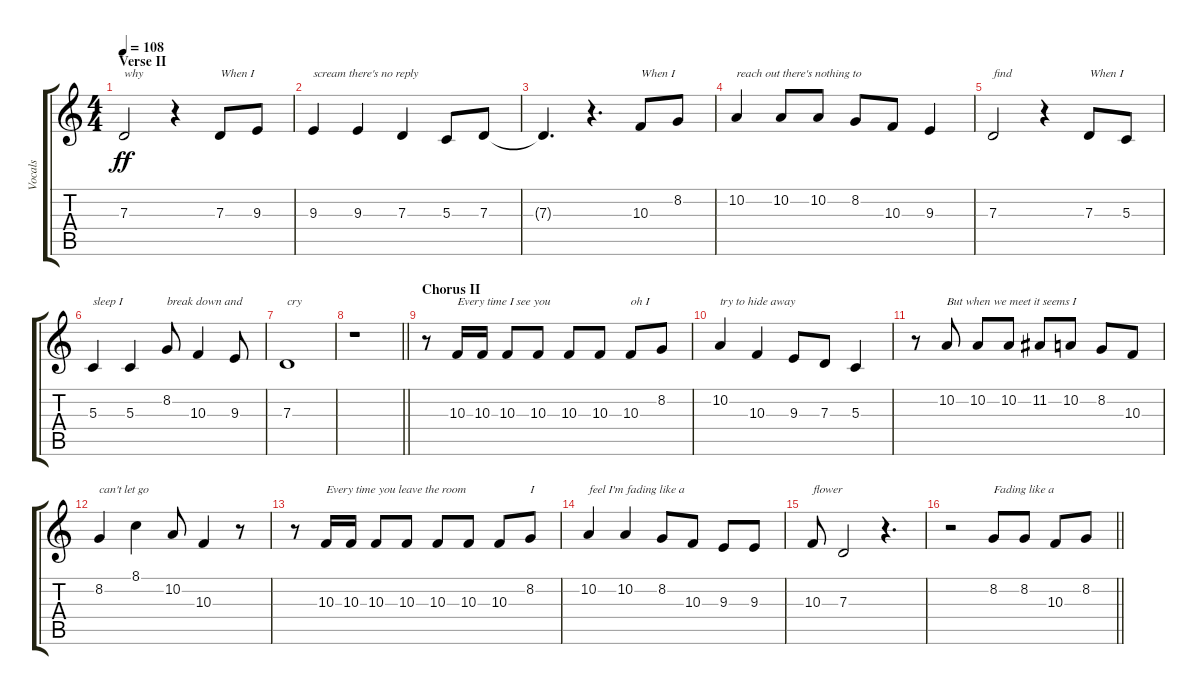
\track ("Vocals" "Vocals") {instrument altosax}
\staff {score tabs}
\tuning (E4 B3 G3 D3 A2 E2) {hide}
\ts (4 4)
\section ("" "Verse II")
\tempo 108
\clef g2
\ks c
7.3.2{txt "why" dy ff} r.4 7.3.8{txt "When I"} 9.3.8 |
9.3.4{txt "scream there's no reply"} 9.3.4 7.3.4 5.3.8 7.3.8 |
7.3{t}.4{d} r.4{d} 10.3.8{txt "When I"} 8.2.8 |
10.2.4{txt "reach out there's nothing to"} 10.2.8 10.2.8 8.2.8 10.3.8 9.3.4 |
7.3.2{txt "find"} r.4 7.3.8{txt "When I"} 5.3.8 |
5.3.4{txt "sleep I"} 5.3.4 8.2.8{txt "break down and"} 10.3.4 9.3.8 |
7.3.1{txt "cry"} |
\barLineRight lightlight
r.1 |
\section ("" "Chorus II")
r.8 10.3.16{txt "Every time I see you"} 10.3.16 10.3.8 10.3.8 10.3.8 10.3.8 10.3.8{txt "oh I"} 8.2.8 |
10.2.4{txt "try to hide away"} 10.3.4 9.3.8 7.3.8 5.3.4 |
r.8 10.2.8{txt "But when we meet it seems I"} 10.2.8 10.2.8 11.2.8 10.2.8 8.2.8 10.3.8 |
8.2.4{txt "can't let go"} 8.1.4 10.2.8 10.3.4 r.8 |
r.8 10.3.16{txt "Every time you leave the room"} 10.3.16 10.3.8 10.3.8 10.3.8 10.3.8 10.3.8 8.2.8{txt "I"} |
10.2.4{txt "feel I'm fading like a"} 10.2.4 8.2.8 10.3.8 9.3.8 9.3.8 |
10.3.8{txt "flower"} 7.3.2 r.4{d} |
\barLineRight lightlight
r.2 8.2.8{txt "Fading like a"} 8.2.8 10.3.8 8.2.8
